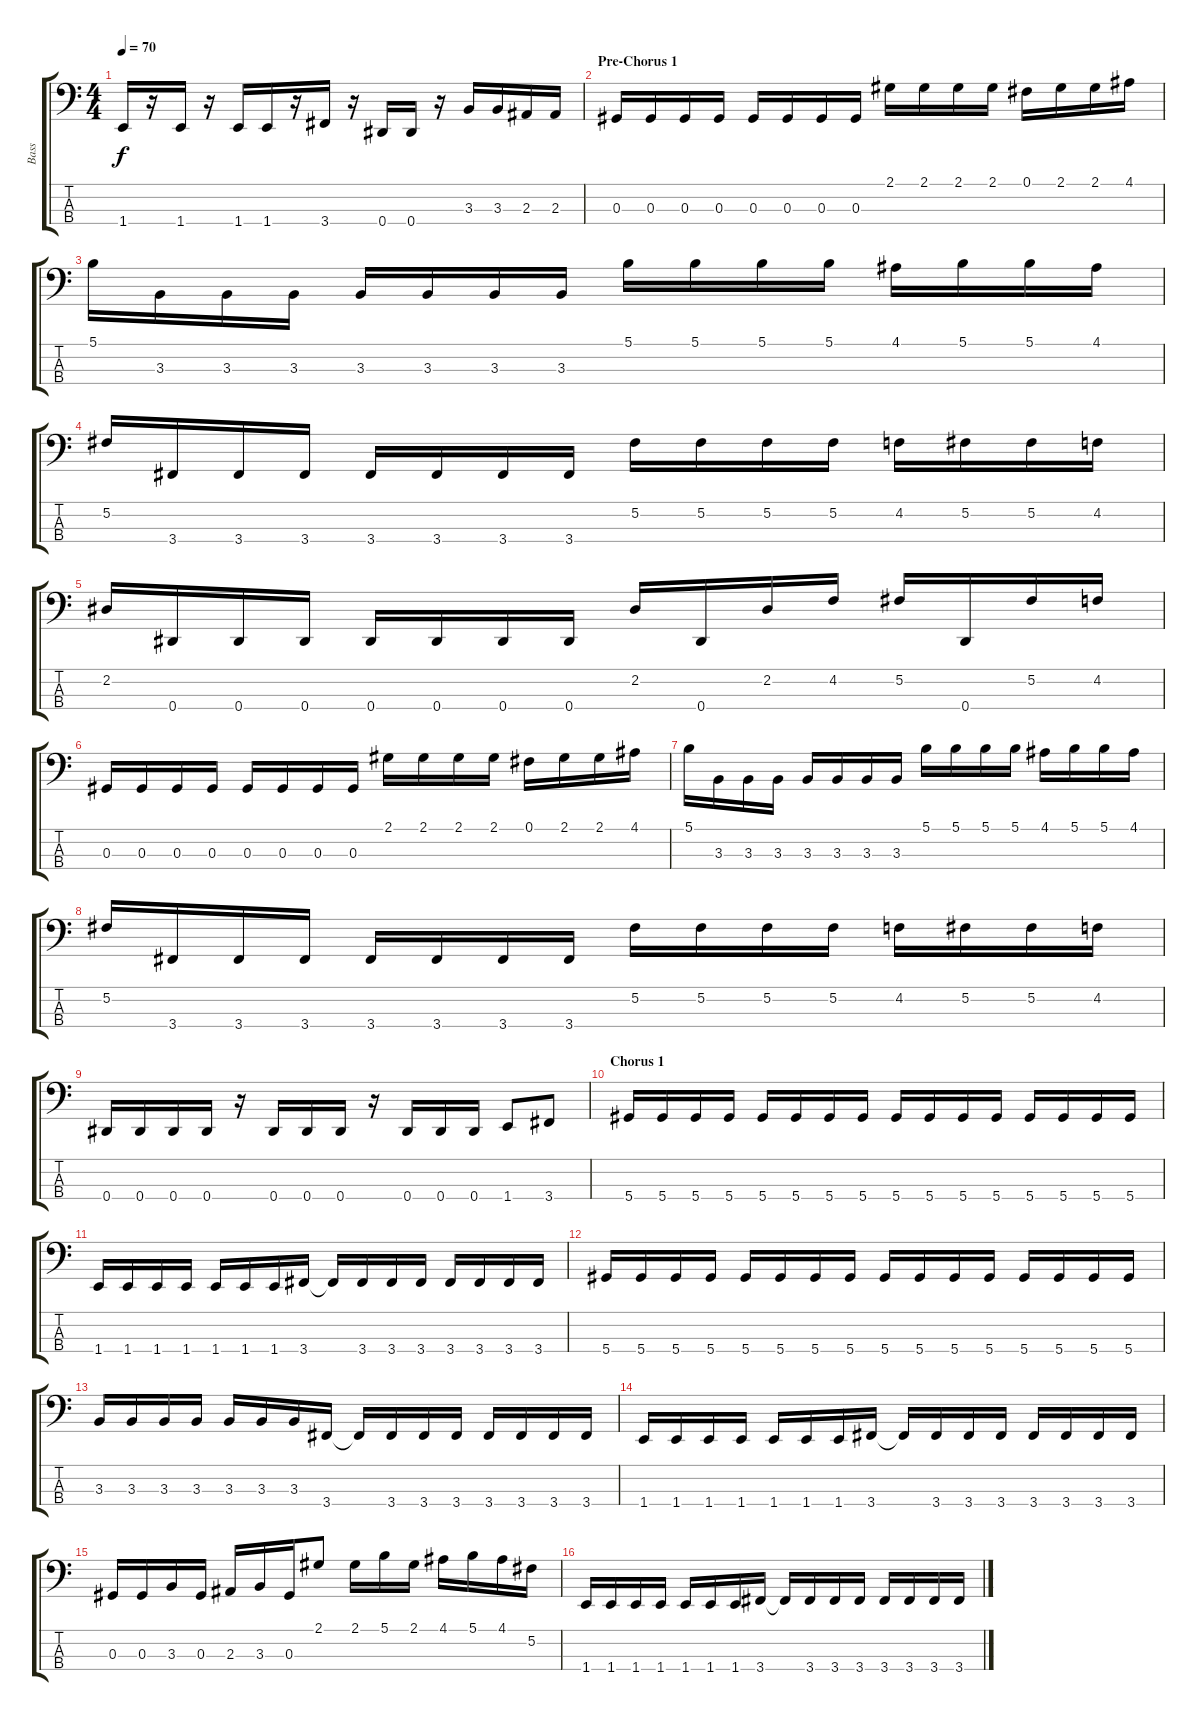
\track ("Bass" "Bass") {instrument electricbassfinger}
\staff {score tabs}
\tuning (Gb2 Db2 Ab1 Eb1) {hide}
\ts (4 4)
\tempo 70
\clef f4
\ks c
1.4.16{dy f} r.16 1.4.16 r.16 1.4.16 1.4.16 r.16 3.4.16 r.16 0.4.16 0.4.16 r.16 3.3.16 3.3.16 2.3.16 2.3.16 |
\section ("" "Pre-Chorus 1")
0.3.16 0.3.16 0.3.16 0.3.16 0.3.16 0.3.16 0.3.16 0.3.16 2.1.16 2.1.16 2.1.16 2.1.16 0.1.16 2.1.16 2.1.16 4.1.16 |
5.1.16 3.3.16 3.3.16 3.3.16 3.3.16 3.3.16 3.3.16 3.3.16 5.1.16 5.1.16 5.1.16 5.1.16 4.1.16 5.1.16 5.1.16 4.1.16 |
5.2.16 3.4.16 3.4.16 3.4.16 3.4.16 3.4.16 3.4.16 3.4.16 5.2.16 5.2.16 5.2.16 5.2.16 4.2.16 5.2.16 5.2.16 4.2.16 |
2.2.16 0.4.16 0.4.16 0.4.16 0.4.16 0.4.16 0.4.16 0.4.16 2.2.16 0.4.16 2.2.16 4.2.16 5.2.16 0.4.16 5.2.16 4.2.16 |
0.3.16 0.3.16 0.3.16 0.3.16 0.3.16 0.3.16 0.3.16 0.3.16 2.1.16 2.1.16 2.1.16 2.1.16 0.1.16 2.1.16 2.1.16 4.1.16 |
5.1.16 3.3.16 3.3.16 3.3.16 3.3.16 3.3.16 3.3.16 3.3.16 5.1.16 5.1.16 5.1.16 5.1.16 4.1.16 5.1.16 5.1.16 4.1.16 |
5.2.16 3.4.16 3.4.16 3.4.16 3.4.16 3.4.16 3.4.16 3.4.16 5.2.16 5.2.16 5.2.16 5.2.16 4.2.16 5.2.16 5.2.16 4.2.16 |
0.4.16 0.4.16 0.4.16 0.4.16 r.16 0.4.16 0.4.16 0.4.16 r.16 0.4.16 0.4.16 0.4.16 1.4.8 3.4.8 |
\section ("" "Chorus 1")
5.4.16 5.4.16 5.4.16 5.4.16 5.4.16 5.4.16 5.4.16 5.4.16 5.4.16 5.4.16 5.4.16 5.4.16 5.4.16 5.4.16 5.4.16 5.4.16 |
1.4.16 1.4.16 1.4.16 1.4.16 1.4.16 1.4.16 1.4.16 3.4.16 3.4{t}.16 3.4.16 3.4.16 3.4.16 3.4.16 3.4.16 3.4.16 3.4.16 |
5.4.16 5.4.16 5.4.16 5.4.16 5.4.16 5.4.16 5.4.16 5.4.16 5.4.16 5.4.16 5.4.16 5.4.16 5.4.16 5.4.16 5.4.16 5.4.16 |
3.3.16 3.3.16 3.3.16 3.3.16 3.3.16 3.3.16 3.3.16 3.4.16 3.4{t}.16 3.4.16 3.4.16 3.4.16 3.4.16 3.4.16 3.4.16 3.4.16 |
1.4.16 1.4.16 1.4.16 1.4.16 1.4.16 1.4.16 1.4.16 3.4.16 3.4{t}.16 3.4.16 3.4.16 3.4.16 3.4.16 3.4.16 3.4.16 3.4.16 |
0.3.16 0.3.16 3.3.16 0.3.16 2.3.16 3.3.16 0.3.16 2.1.8 2.1.16 5.1.16 2.1.16 4.1.16 5.1.16 4.1.16 5.2.16 |
1.4.16 1.4.16 1.4.16 1.4.16 1.4.16 1.4.16 1.4.16 3.4.16 3.4{t}.16 3.4.16 3.4.16 3.4.16 3.4.16 3.4.16 3.4.16 3.4.16
